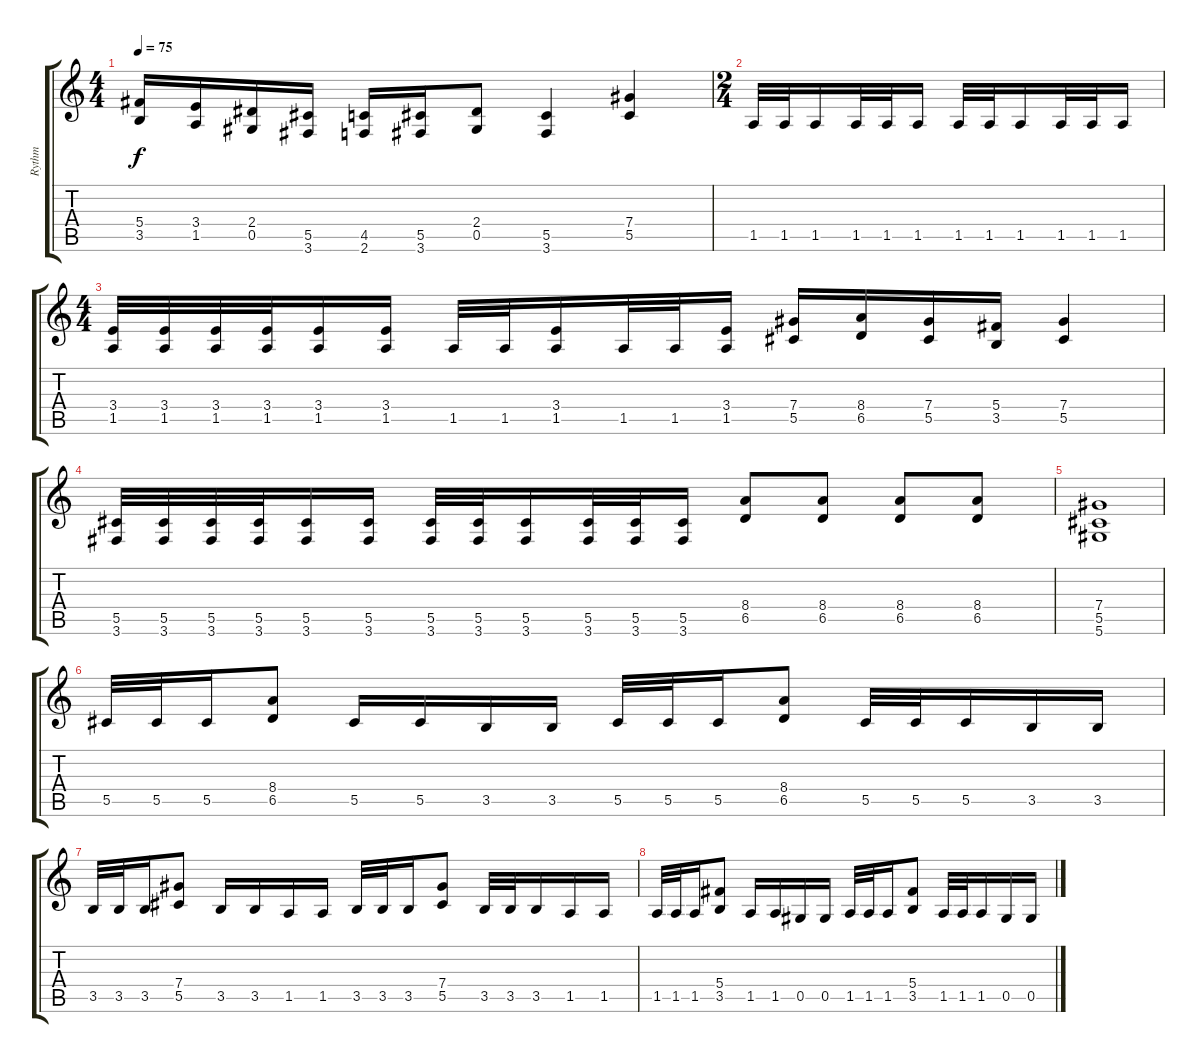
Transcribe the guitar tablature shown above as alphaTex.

\track ("Rythm" "Rythm") {instrument distortionguitar}
\staff {score tabs}
\tuning (Eb4 Bb3 Gb3 Db3 Ab2 Eb2) {hide}
\ts (4 4)
\tempo 75
\clef g2
\ks c
(5.4 3.5).16{dy f} (3.4 1.5).16 (2.4 0.5).16 (5.5 3.6).16 (4.5 2.6).16 (5.5 3.6).16 (2.4 0.5).8 (5.5 3.6).4 (7.4 5.5).4 |
\ts (2 4)
1.5.32 1.5.32 1.5.16 1.5.32 1.5.32 1.5.16 1.5.32 1.5.32 1.5.16 1.5.32 1.5.32 1.5.16 |
\ts (4 4)
(3.4 1.5).32 (3.4 1.5).32 (3.4 1.5).32 (3.4 1.5).32 (3.4 1.5).16 (3.4 1.5).16 1.5.32 1.5.32 (3.4 1.5).16 1.5.32 1.5.32 (3.4 1.5).16 (7.4 5.5).16 (8.4 6.5).16 (7.4 5.5).16 (5.4 3.5).16 (7.4 5.5).4 |
(5.5 3.6).32 (5.5 3.6).32 (5.5 3.6).32 (5.5 3.6).32 (5.5 3.6).16 (5.5 3.6).16 (5.5 3.6).32 (5.5 3.6).32 (5.5 3.6).16 (5.5 3.6).32 (5.5 3.6).32 (5.5 3.6).16 (8.4 6.5).8 (8.4 6.5).8 (8.4 6.5).8 (8.4 6.5).8 |
(7.4 5.5 5.6).1 |
5.5.32 5.5.32 5.5.16 (8.4 6.5).8 5.5.16 5.5.16 3.5.16 3.5.16 5.5.32 5.5.32 5.5.16 (8.4 6.5).8 5.5.32 5.5.32 5.5.16 3.5.16 3.5.16 |
3.5.32 3.5.32 3.5.16 (7.4 5.5).8 3.5.16 3.5.16 1.5.16 1.5.16 3.5.32 3.5.32 3.5.16 (7.4 5.5).8 3.5.32 3.5.32 3.5.16 1.5.16 1.5.16 |
1.5.32 1.5.32 1.5.16 (5.4 3.5).8 1.5.16 1.5.16 0.5.16 0.5.16 1.5.32 1.5.32 1.5.16 (5.4 3.5).8 1.5.32 1.5.32 1.5.16 0.5.16 0.5.16
